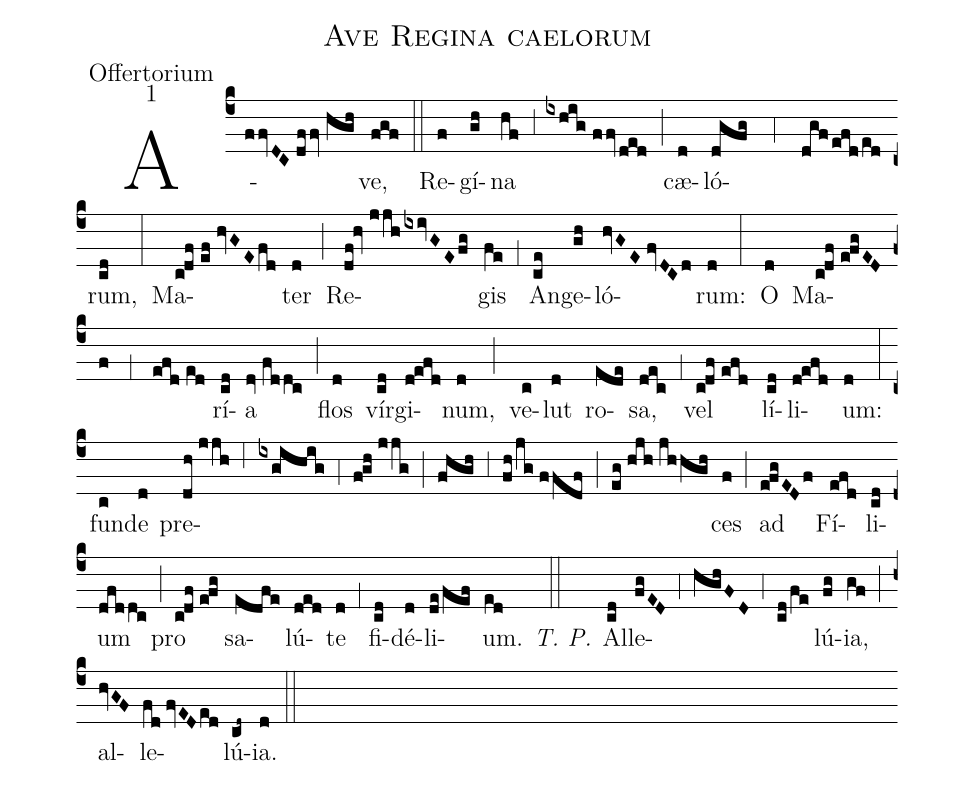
name:Ave Regina caelorum;
office-part:Offertorium;
mode:1;
%%
(c4) A(ffvDC//dffv//hgh)ve,(fgf) (::) Re(f)gí(gh)na(hf) (;3) (ixhig//ffv/ded) (;) cæ(d)ló(dgfg;4dgf/efd/ed)rum,(cd) (:) Ma(c!df//ef//hvGE/fd)ter(d) (;) Re(df!hv//jjh/ixivGE/fg)gis(fe) (;1) An(ce)ge(gh)ló(hvGE//fvDCd)rum:(d) (:) O(d) Ma(c!df//e!fgED/f;1efd//ed)rí(cd)a(dv//fddc) (;) flos(d) vír(cd)gi(d!efd)num,(d) (;) ve(c)lut(d) ro(ede)sa,(dec) (;1) vel(c!df//efd) lí(cd)li(d!efd)um:(d) (:) fun(c)de(d) pre(dh//jjh;6ixgihig;4f!gh//jjg;fhgh;3fh/jg//ffdf;eg//hjh//jhhgh)ces(f) (;) ad(e!fgEDf) Fí(efd)li(cd)um(dfddc) (;) pro(c!df//e!fg) sa(edfe)lú(ded)te(d) (;1) fi(cd)dé(d)li(de/fef)um.(ed) <i>T. P.</i>(::) Al(cd)le(fgED;4hghFD;4cd/fe)lú(fg)ia,(gf) (;) al(hvGF)le(fd//fvED/ed)lú(cd~)ia.(d) (::)
